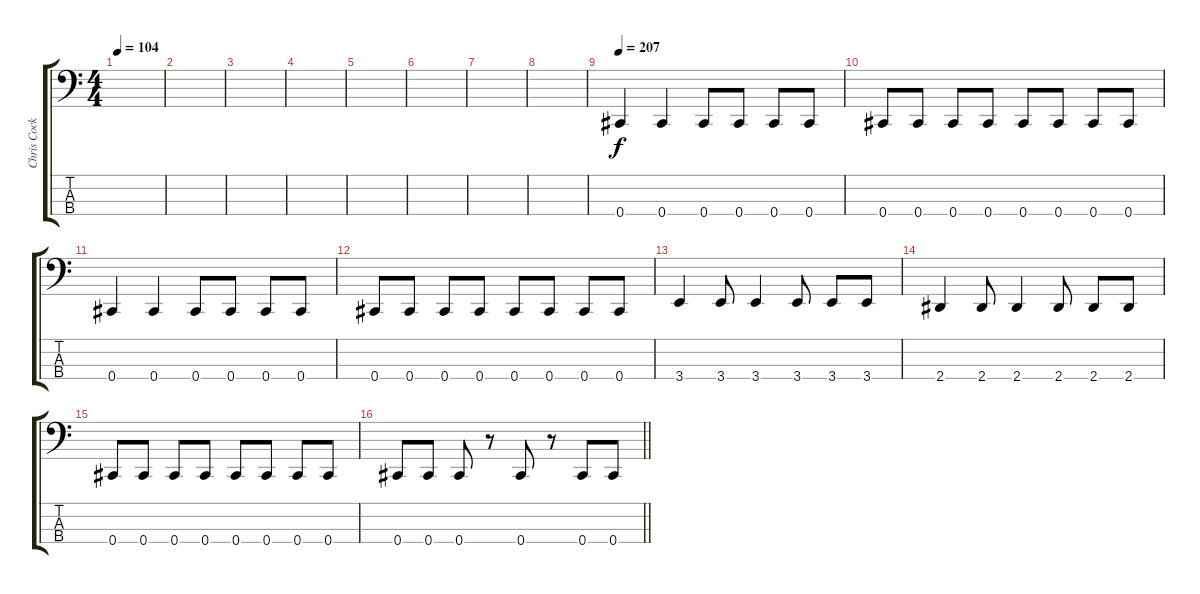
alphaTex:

\track ("Chris Cockrell - Bass Guitar" "Chris Cock") {instrument electricbassfinger}
\staff {score tabs}
\tuning (E2 B1 Gb1 Db1) {hide}
\ts (4 4)
\tempo 104
\clef f4
\ks c
|
|
|
|
|
|
|
|
\tempo 207
0.4.4 0.4.4 0.4.8 0.4.8 0.4.8 0.4.8 |
0.4.8 0.4.8 0.4.8 0.4.8 0.4.8 0.4.8 0.4.8 0.4.8 |
0.4.4 0.4.4 0.4.8 0.4.8 0.4.8 0.4.8 |
0.4.8 0.4.8 0.4.8 0.4.8 0.4.8 0.4.8 0.4.8 0.4.8 |
3.4.4 3.4.8 3.4.4 3.4.8 3.4.8 3.4.8 |
2.4.4 2.4.8 2.4.4 2.4.8 2.4.8 2.4.8 |
0.4.8 0.4.8 0.4.8 0.4.8 0.4.8 0.4.8 0.4.8 0.4.8 |
\barLineRight lightlight
0.4.8 0.4.8 0.4.8 r.8 0.4.8 r.8 0.4.8 0.4.8
